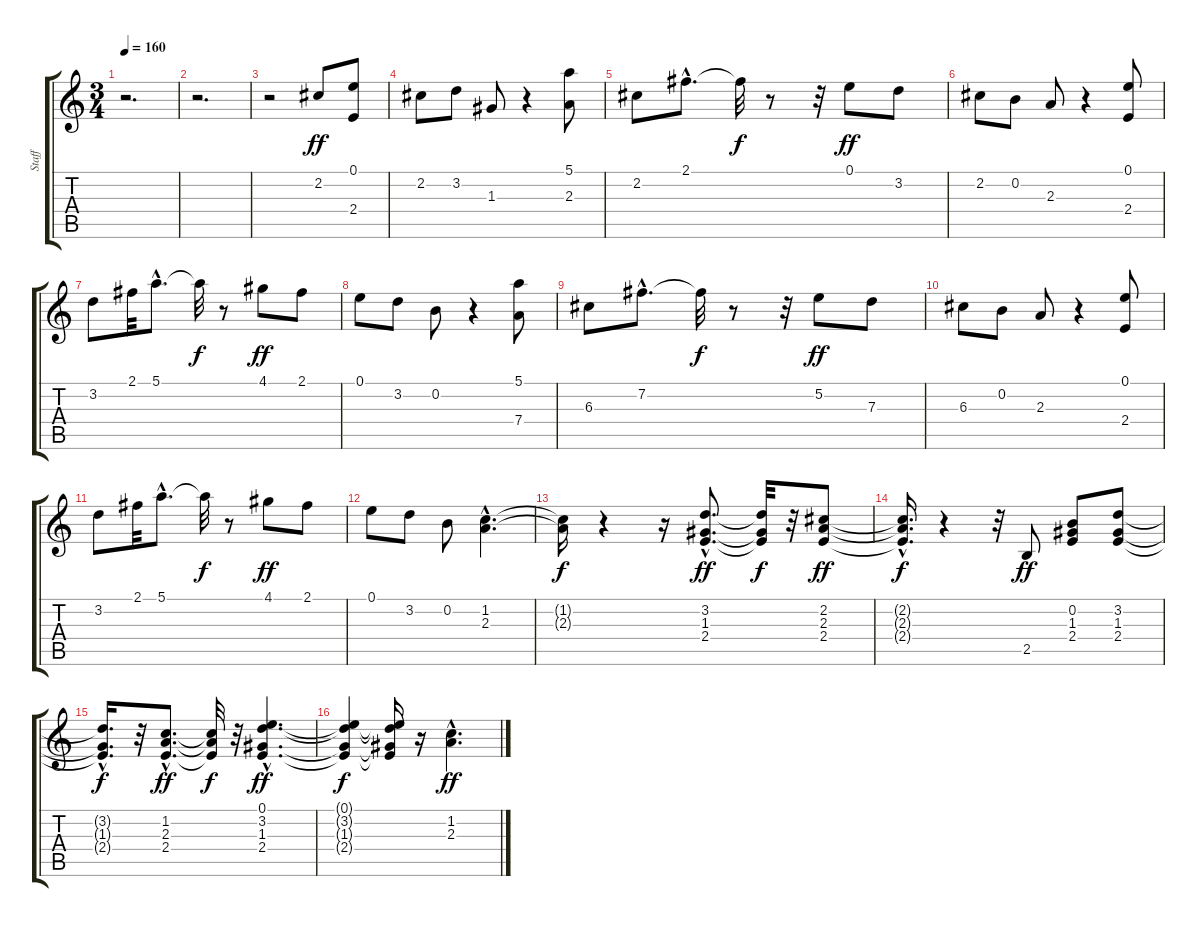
\track ("Staff" "Staff") {instrument acousticguitarnylon}
\staff {score tabs}
\tuning (E4 B3 G3 D3 A2 E2) {hide}
\ts (3 4)
\tempo 160
\clef g2
\ks c
r.2{d dy f} |
r.2{d} |
r.2 2.2.8{dy ff} (0.1 2.4).8 |
2.2.8 3.2.8 1.3.8 r.4 (5.1 2.3).8 |
2.2.8 2.1{hac}.8{d} 2.1{t}.32{dy f} r.8 r.32 0.1.8{dy ff} 3.2.8 |
2.2.8 0.2.8 2.3.8 r.4 (0.1 2.4).8 |
3.2.8 2.1.32 5.1{hac}.8{d} 5.1{t}.32{dy f} r.8 4.1.8{dy ff} 2.1.8 |
0.1.8 3.2.8 0.2.8 r.4 (5.1 7.4).8 |
6.3.8 7.2{hac}.8{d} 7.2{t}.32{dy f} r.8 r.32 5.2.8{dy ff} 7.3.8 |
6.3.8 0.2.8 2.3.8 r.4 (0.1 2.4).8 |
3.2.8 2.1.32 5.1{hac}.8{d} 5.1{t}.32{dy f} r.8 4.1.8{dy ff} 2.1.8 |
0.1.8 3.2.8 0.2.8 (1.2{hac} 2.3{hac}).4{d} |
(1.2{t} 2.3{t}).16{dy f} r.4 r.16 (3.2{hac} 1.3{hac} 2.4{hac}).8{d dy ff} (3.2{t} 1.3{t} 2.4{t}).32{dy f} r.32 (2.2 2.3 2.4).8{dy ff} |
(2.2{hac t} 2.3{hac t} 2.4{hac t}).16{d dy f} r.4 r.32 2.5.8{dy ff} (0.2 1.3 2.4).8 (3.2 1.3 2.4).8 |
(3.2{hac t} 1.3{hac t} 2.4{hac t}).16{d dy f} r.32 (1.2{hac} 2.3{hac} 2.4{hac}).8{d dy ff} (1.2{t} 2.3{t} 2.4{t}).32{dy f} r.32 (0.1{hac} 3.2{hac} 1.3{hac} 2.4{hac}).4{d dy ff} |
(0.1{t} 3.2{t} 1.3{t} 2.4{t}).4{dy f} (0.1{t} 3.2{t} 1.3{t} 2.4{t}).16 r.16 (1.2{hac} 2.3{hac}).4{d dy ff}
